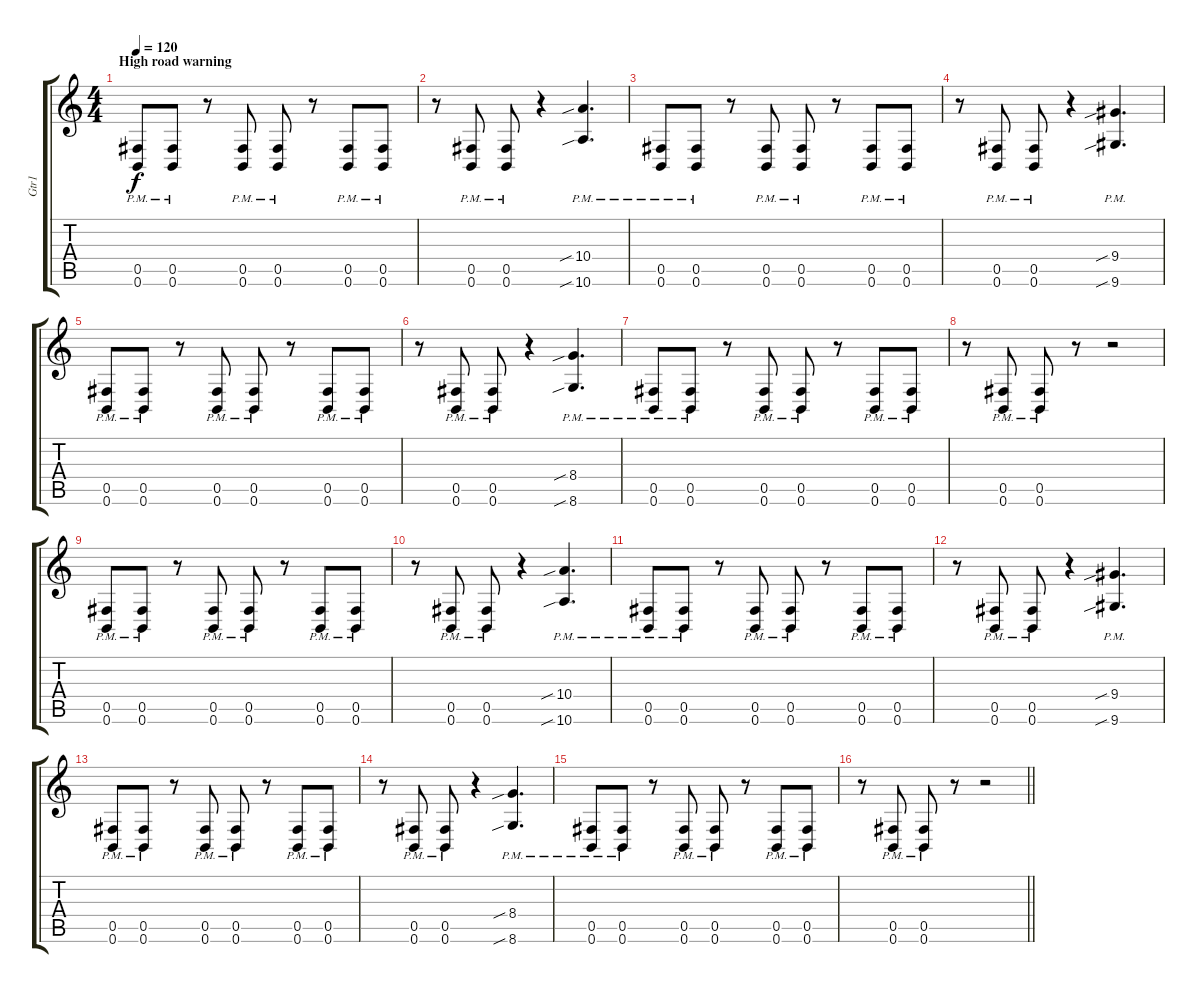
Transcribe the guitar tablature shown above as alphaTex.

\track ("Gtr1" "Gtr1") {instrument acousticguitarsteel}
\staff {score tabs}
\tuning (Eb4 B3 Gb3 B2 Gb2 B1) {hide}
\ts (4 4)
\section ("" "High road warning")
\tempo 120
\clef g2
\ks c
(0.5{pm} 0.6).8{dy f} (0.5{pm} 0.6).8 r.8 (0.5{pm} 0.6).8 (0.5{pm} 0.6).8 r.8 (0.5{pm} 0.6).8 (0.5{pm} 0.6).8 |
r.8 (0.5{pm} 0.6).8 (0.5{pm} 0.6).8 r.4 (10.4{sib} 10.6{sib pm}).4{d} |
(0.5{pm} 0.6).8 (0.5{pm} 0.6).8 r.8 (0.5{pm} 0.6).8 (0.5{pm} 0.6).8 r.8 (0.5{pm} 0.6).8 (0.5{pm} 0.6).8 |
r.8 (0.5{pm} 0.6).8 (0.5{pm} 0.6).8 r.4 (9.4{sib} 9.6{sib pm}).4{d} |
(0.5{pm} 0.6).8 (0.5{pm} 0.6).8 r.8 (0.5{pm} 0.6).8 (0.5{pm} 0.6).8 r.8 (0.5{pm} 0.6).8 (0.5{pm} 0.6).8 |
r.8 (0.5{pm} 0.6).8 (0.5{pm} 0.6).8 r.4 (8.4{sib} 8.6{sib pm}).4{d} |
(0.5{pm} 0.6).8 (0.5{pm} 0.6).8 r.8 (0.5{pm} 0.6).8 (0.5{pm} 0.6).8 r.8 (0.5{pm} 0.6).8 (0.5{pm} 0.6).8 |
r.8 (0.5{pm} 0.6).8 (0.5{pm} 0.6).8 r.8 r.2 |
(0.5{pm} 0.6).8 (0.5{pm} 0.6).8 r.8 (0.5{pm} 0.6).8 (0.5{pm} 0.6).8 r.8 (0.5{pm} 0.6).8 (0.5{pm} 0.6).8 |
r.8 (0.5{pm} 0.6).8 (0.5{pm} 0.6).8 r.4 (10.4{sib} 10.6{sib pm}).4{d} |
(0.5{pm} 0.6).8 (0.5{pm} 0.6).8 r.8 (0.5{pm} 0.6).8 (0.5{pm} 0.6).8 r.8 (0.5{pm} 0.6).8 (0.5{pm} 0.6).8 |
r.8 (0.5{pm} 0.6).8 (0.5{pm} 0.6).8 r.4 (9.4{sib} 9.6{sib pm}).4{d} |
(0.5{pm} 0.6).8 (0.5{pm} 0.6).8 r.8 (0.5{pm} 0.6).8 (0.5{pm} 0.6).8 r.8 (0.5{pm} 0.6).8 (0.5{pm} 0.6).8 |
r.8 (0.5{pm} 0.6).8 (0.5{pm} 0.6).8 r.4 (8.4{sib} 8.6{sib pm}).4{d} |
(0.5{pm} 0.6).8 (0.5{pm} 0.6).8 r.8 (0.5{pm} 0.6).8 (0.5{pm} 0.6).8 r.8 (0.5{pm} 0.6).8 (0.5{pm} 0.6).8 |
\barLineRight lightlight
r.8 (0.5{pm} 0.6).8 (0.5{pm} 0.6).8 r.8 r.2
